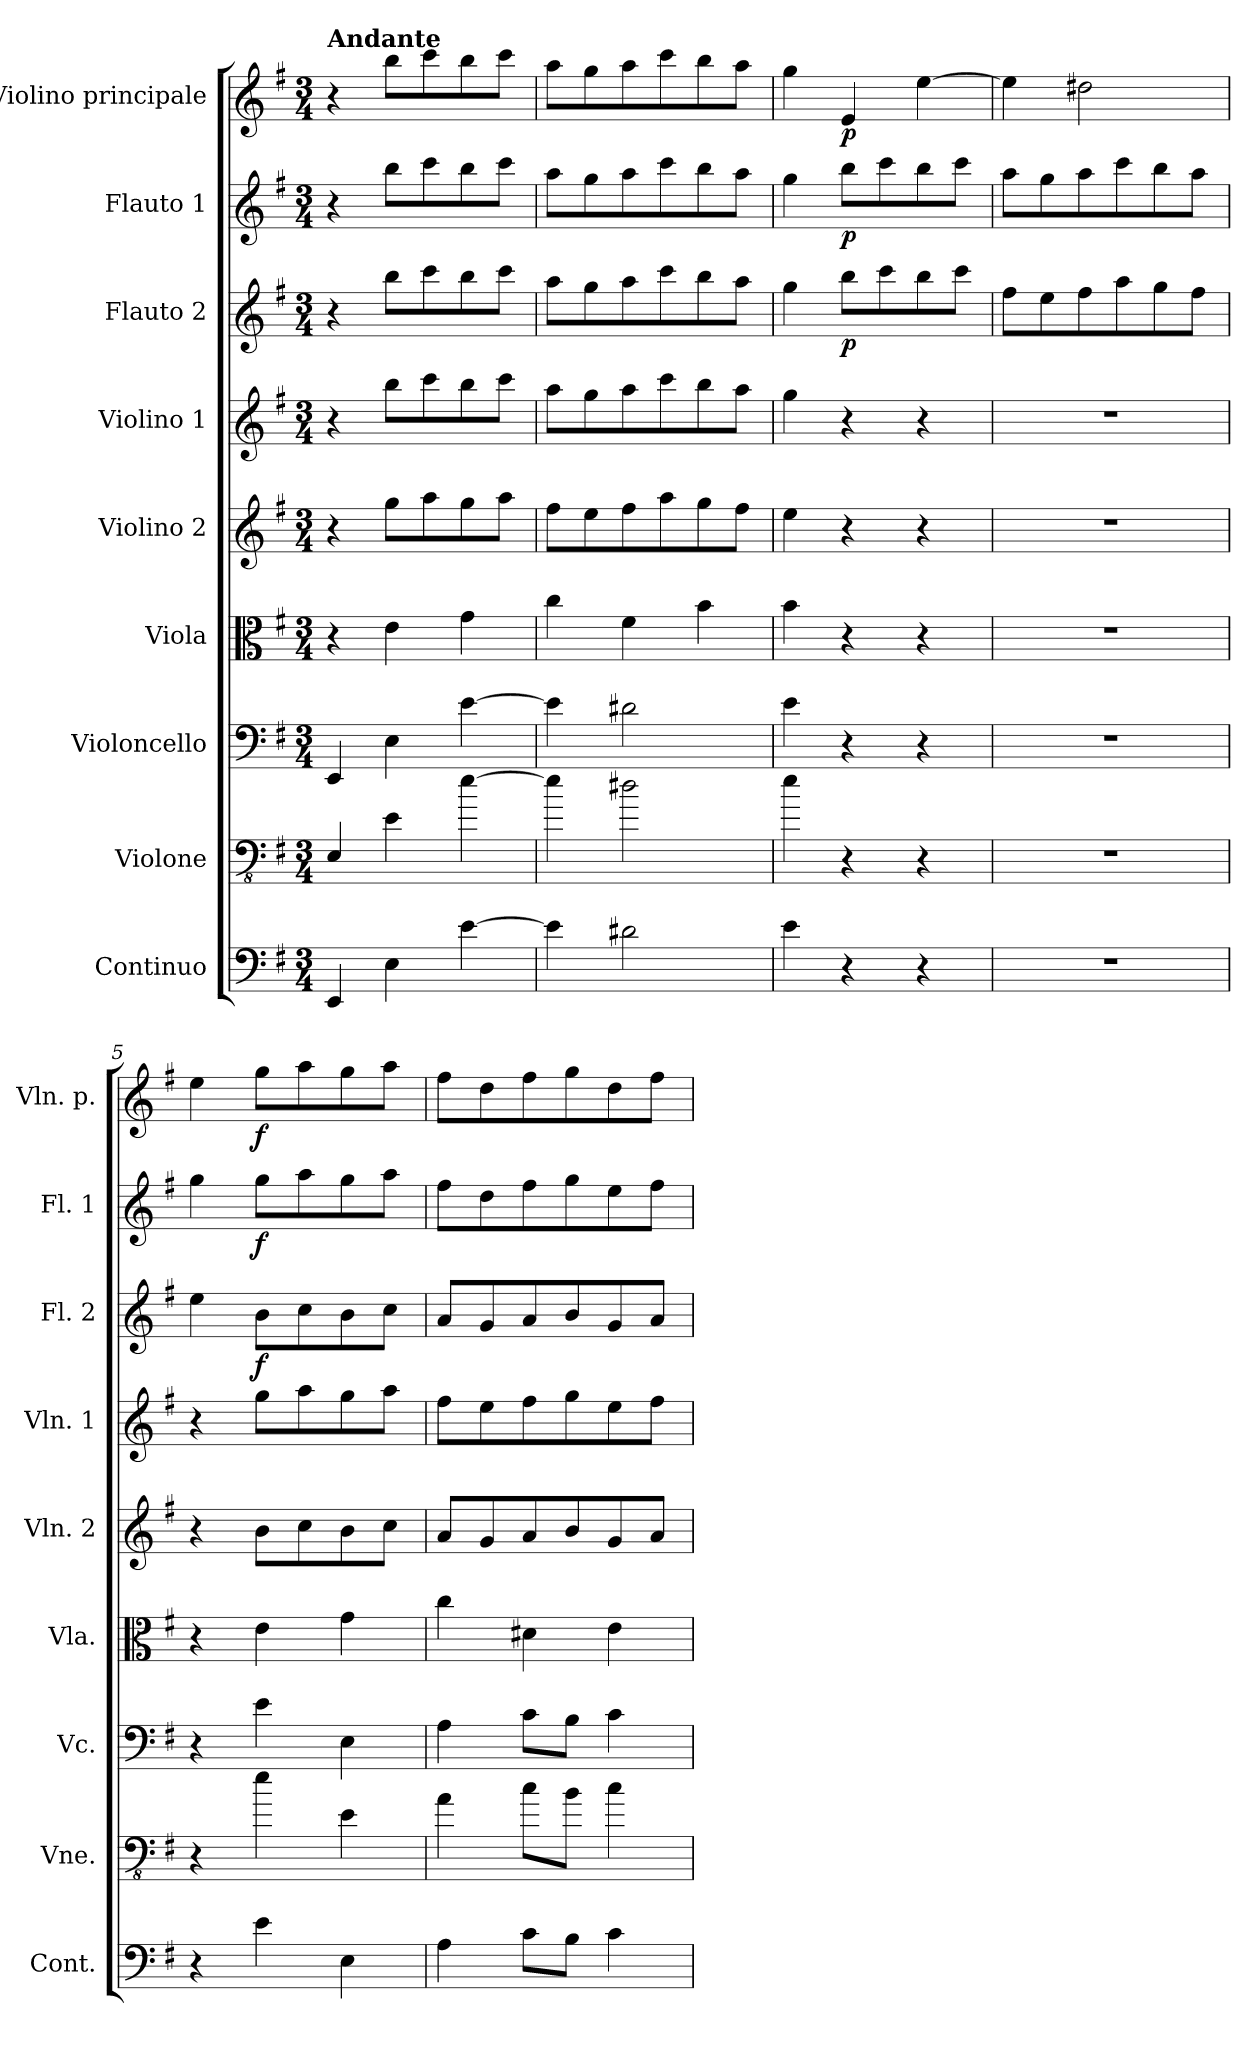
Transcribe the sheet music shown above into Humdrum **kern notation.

**kern	**kern	**kern	**kern	**kern	**kern	**kern	**dynam	**kern	**dynam	**kern	**dynam
*part9	*part8	*part7	*part6	*part5	*part4	*part3	*part3	*part2	*part2	*part1	*part1
*staff9	*staff8	*staff7	*staff6	*staff5	*staff4	*staff3	*staff3	*staff2	*staff2	*staff1	*staff1
*I"Continuo	*I"Violone	*I"Violoncello	*I"Viola	*I"Violino 2	*I"Violino 1	*I"Flauto 2	*	*I"Flauto 1	*	*I"Violino principale	*
*I'Cont.	*I'Vne.	*I'Vc.	*I'Vla.	*I'Vln. 2	*I'Vln. 1	*I'Fl. 2	*	*I'Fl. 1	*	*I'Vln. p.	*
*clefF4	*clefFv4	*clefF4	*clefC3	*clefG2	*clefG2	*clefG2	*	*clefG2	*	*clefG2	*
*	*ITrd7c12	*	*	*	*	*	*	*	*	*	*
*k[f#]	*k[f#]	*k[f#]	*k[f#]	*k[f#]	*k[f#]	*k[f#]	*	*k[f#]	*	*k[f#]	*
*M3/4	*M3/4	*M3/4	*M3/4	*M3/4	*M3/4	*M3/4	*	*M3/4	*	*M3/4	*
=1	=1	=1	=1	=1	=1	=1	=1	=1	=1	=1	=1
!	!	!	!	!	!	!	!	!	!	!LO:TX:a:B:t=Andante	!
4EE/	4EEE/	4EE/	4r	4r	4r	4r	.	4r	.	4r	.
4E\	4EE\	4E\	4e\	8gg\L	8bb\L	8bb\L	.	8bb\L	.	8bb\L	.
.	.	.	.	8aa\	8ccc\	8ccc\	.	8ccc\	.	8ccc\	.
[4e\	[4E\	[4e\	4g\	8gg\	8bb\	8bb\	.	8bb\	.	8bb\	.
.	.	.	.	8aa\J	8ccc\J	8ccc\J	.	8ccc\J	.	8ccc\J	.
=2	=2	=2	=2	=2	=2	=2	=2	=2	=2	=2	=2
4e\]	4E\]	4e\]	4cc\	8ff#\L	8aa\L	8aa\L	.	8aa\L	.	8aa\L	.
.	.	.	.	8ee\	8gg\	8gg\	.	8gg\	.	8gg\	.
2d#X\	2D#X\	2d#X\	4f#\	8ff#\	8aa\	8aa\	.	8aa\	.	8aa\	.
.	.	.	.	8aa\	8ccc\	8ccc\	.	8ccc\	.	8ccc\	.
.	.	.	4b\	8gg\	8bb\	8bb\	.	8bb\	.	8bb\	.
.	.	.	.	8ff#\J	8aa\J	8aa\J	.	8aa\J	.	8aa\J	.
=3	=3	=3	=3	=3	=3	=3	=3	=3	=3	=3	=3
4e\	4E\	4e\	4b\	4ee\	4gg\	4gg\	.	4gg\	.	4gg\	.
!	!	!	!	!	!	!	!LO:DY:b	!	!LO:DY:b	!	!LO:DY:b
4r	4r	4r	4r	4r	4r	8bb\L	p	8bb\L	p	4e/	p
.	.	.	.	.	.	8ccc\	.	8ccc\	.	.	.
4r	4r	4r	4r	4r	4r	8bb\	.	8bb\	.	[4ee\	.
.	.	.	.	.	.	8ccc\J	.	8ccc\J	.	.	.
=4	=4	=4	=4	=4	=4	=4	=4	=4	=4	=4	=4
2.r	2.r	2.r	2.r	2.r	2.r	8ff#\L	.	8aa\L	.	4ee\]	.
.	.	.	.	.	.	8ee\	.	8gg\	.	.	.
.	.	.	.	.	.	8ff#\	.	8aa\	.	2dd#X\	.
.	.	.	.	.	.	8aa\	.	8ccc\	.	.	.
.	.	.	.	.	.	8gg\	.	8bb\	.	.	.
.	.	.	.	.	.	8ff#\J	.	8aa\J	.	.	.
=5	=5	=5	=5	=5	=5	=5	=5	=5	=5	=5	=5
4r	4r	4r	4r	4r	4r	4ee\	.	4gg\	.	4ee\	.
!	!	!	!	!	!	!	!LO:DY:b	!	!LO:DY:b	!	!LO:DY:b
4e\	4E\	4e\	4e\	8b\L	8gg\L	8b\L	f	8gg\L	f	8gg\L	f
.	.	.	.	8cc\	8aa\	8cc\	.	8aa\	.	8aa\	.
4E\	4EE\	4E\	4g\	8b\	8gg\	8b\	.	8gg\	.	8gg\	.
.	.	.	.	8cc\J	8aa\J	8cc\J	.	8aa\J	.	8aa\J	.
=6	=6	=6	=6	=6	=6	=6	=6	=6	=6	=6	=6
4A\	4AA\	4A\	4cc\	8a/L	8ff#\L	8a/L	.	8ff#\L	.	8ff#\L	.
.	.	.	.	8g/	8ee\	8g/	.	8dd\	.	8dd\	.
8c\L	8C\L	8c\L	4d#X\	8a/	8ff#\	8a/	.	8ff#\	.	8ff#\	.
8B\J	8BB\J	8B\J	.	8b/	8gg\	8b/	.	8gg\	.	8gg\	.
4c\	4C\	4c\	4e\	8g/	8ee\	8g/	.	8ee\	.	8dd\	.
.	.	.	.	8a/J	8ff#\J	8a/J	.	8ff#\J	.	8ff#\J	.
=	=	=	=	=	=	=	=	=	=	=	=
*-	*-	*-	*-	*-	*-	*-	*-	*-	*-	*-	*-
